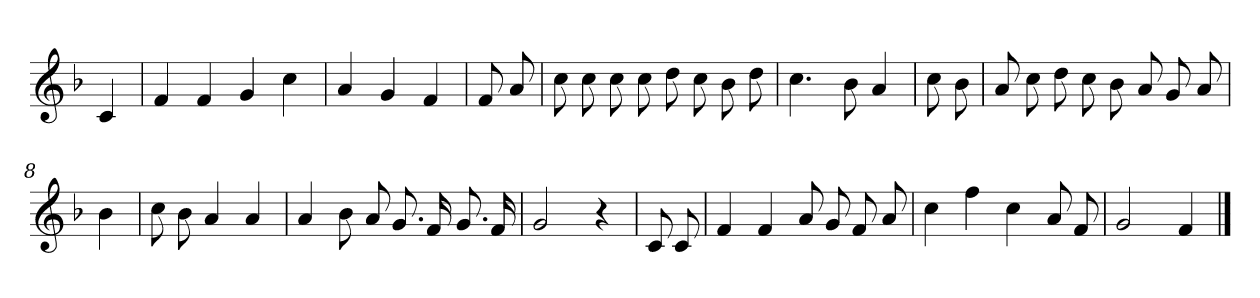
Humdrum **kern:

**kern
*part1
*staff1
*clefG2
*k[b-]
*F:
=
4c
=1
4f
4f
4g
4cc
=2
4a
4g
4f
=3
8f
8a
=4
8cc
8cc
8cc
8cc
8dd
8cc
8b-
8dd
=5
4.cc
8b-
4a
=6
8cc
8b-
=7
8a
8cc
8dd
8cc
8b-
8a
8g
8a
=8
4b-
=9
8cc
8b-
4a
4a
=10
4a
8b-
8a
8.g
16f
8.g
16f
=11
2g
4r
=12
8c
8c
=13
4f
4f
8a
8g
8f
8a
=14
4cc
4ff
4cc
8a
8f
=15
2g
4f
==
*-
